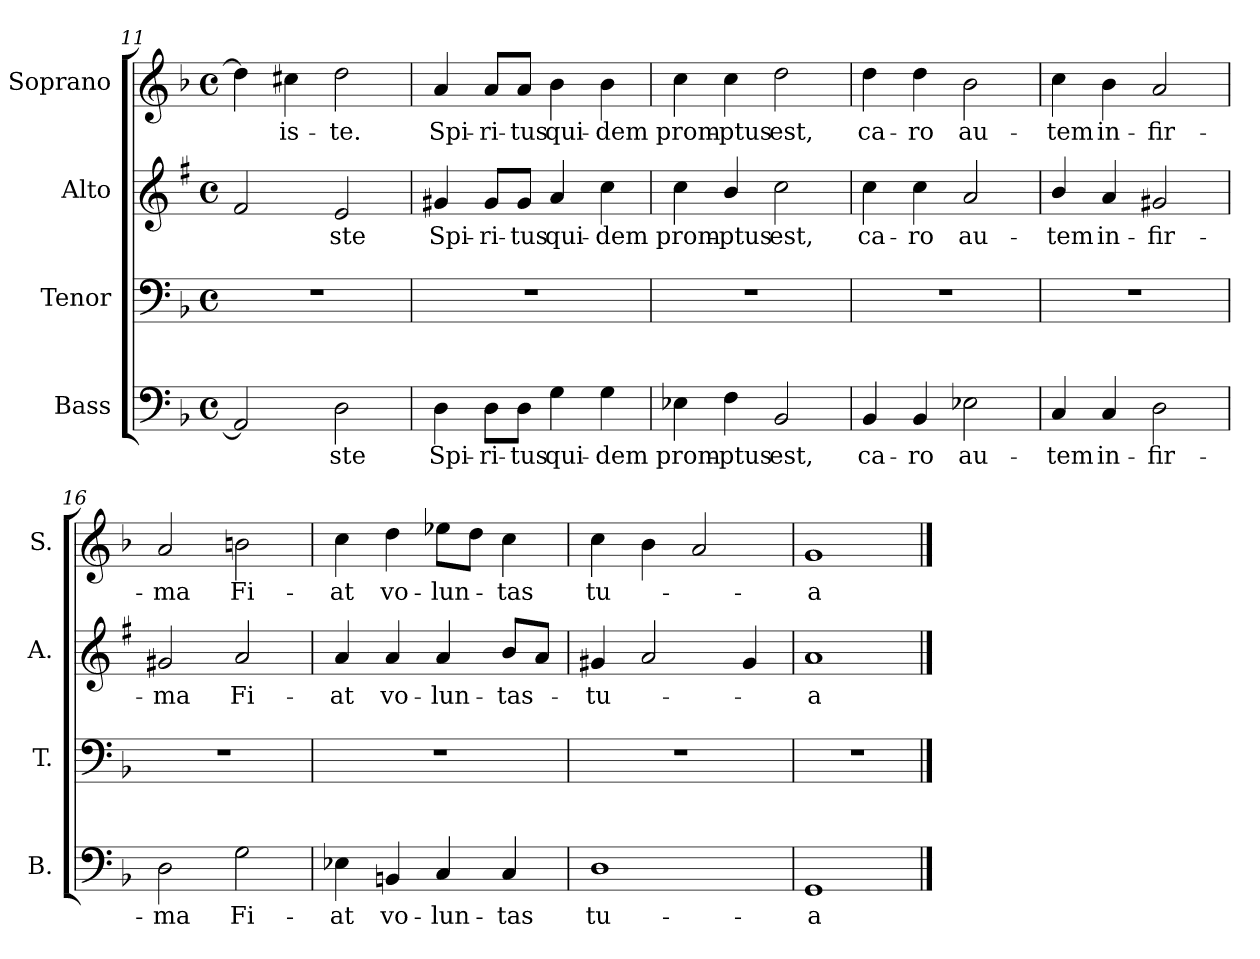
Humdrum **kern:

**kern	**text	**kern	**kern	**text	**kern	**text
*part4	*part4	*part3	*part2	*part2	*part1	*part1
*staff4	*staff4	*staff3	*staff2	*staff2	*staff1	*staff1
*I"Bass	*	*I"Tenor	*I"Alto	*	*I"Soprano	*
*I'B.	*	*I'T.	*I'A.	*	*I'S.	*
*clefF4	*	*clefF4	*clefG2	*	*clefG2	*
*	*	*	*ITrd1c2	*	*	*
*k[b-]	*	*k[b-]	*k[b-]	*	*k[b-]	*
*M4/4	*	*M4/4	*M4/4	*	*M4/4	*
*met(c)	*	*met(c)	*met(c)	*	*met(c)	*
=11	=11	=11	=11	=11	=11	=11
2AA/]	.	1r	2e/	.	4dd\]	.
!	!	!	!	!	!	!LO:LY:b
.	.	.	.	.	4cc#X\	-is-
!	!LO:LY:b	!	!	!LO:LY:b	!	!LO:LY:b
2D\	-ste	.	2d/	-ste	2dd\	-te.
!!LO:LB:g=z
=12	=12	=12	=12	=12	=12	=12
!	!LO:LY:b	!	!	!LO:LY:b	!	!LO:LY:b
4D\	Spi-	1r	4f#X/	Spi-	4a/	Spi-
!	!LO:LY:b	!	!	!LO:LY:b	!	!LO:LY:b
8D\L	-ri-	.	8f#/L	-ri-	8a/L	-ri-
!	!LO:LY:b	!	!	!LO:LY:b	!	!LO:LY:b
8D\J	-tus	.	8f#/J	-tus	8a/J	-tus
!	!LO:LY:b	!	!	!LO:LY:b	!	!LO:LY:b
4G\	qui-	.	4g/	qui-	4b-\	qui-
!	!LO:LY:b	!	!	!LO:LY:b	!	!LO:LY:b
4G\	-dem	.	4b-\	-dem	4b-\	-dem
=13	=13	=13	=13	=13	=13	=13
!	!LO:LY:b	!	!	!LO:LY:b	!	!LO:LY:b
4E-X\	prom-	1r	4b-\	prom-	4cc\	prom-
!	!LO:LY:b	!	!	!LO:LY:b	!	!LO:LY:b
4F\	-ptus	.	4a/	-ptus	4cc\	-ptus
!	!LO:LY:b	!	!	!LO:LY:b	!	!LO:LY:b
2BB-/	est,	.	2b-\	est,	2dd\	est,
=14	=14	=14	=14	=14	=14	=14
!	!LO:LY:b	!	!	!LO:LY:b	!	!LO:LY:b
4BB-/	ca-	1r	4b-\	ca-	4dd\	ca-
!	!LO:LY:b	!	!	!LO:LY:b	!	!LO:LY:b
4BB-/	-ro	.	4b-\	-ro	4dd\	-ro
!	!LO:LY:b	!	!	!LO:LY:b	!	!LO:LY:b
2E-X\	au-	.	2g/	au-	2b-\	au-
=15	=15	=15	=15	=15	=15	=15
!	!LO:LY:b	!	!	!LO:LY:b	!	!LO:LY:b
4C/	-tem	1r	4a/	-tem	4cc\	-tem
!	!LO:LY:b	!	!	!LO:LY:b	!	!LO:LY:b
4C/	in-	.	4g/	in-	4b-\	in-
!	!LO:LY:b	!	!	!LO:LY:b	!	!LO:LY:b
2D\	-fir-	.	2f#X/	-fir-	2a/	-fir-
=16	=16	=16	=16	=16	=16	=16
!	!LO:LY:b	!	!	!LO:LY:b	!	!LO:LY:b
2D\	-ma	1r	2f#X/	-ma	2a/	-ma
!	!LO:LY:b	!	!	!LO:LY:b	!	!LO:LY:b
2G\	Fi-	.	2g/	Fi-	2bn\	Fi-
!!LO:PB:g=z
=17	=17	=17	=17	=17	=17	=17
!	!LO:LY:b	!	!	!LO:LY:b	!	!LO:LY:b
4E-X\	-at	1r	4g/	at	4cc\	-at
!	!LO:LY:b	!	!	!LO:LY:b	!	!LO:LY:b
4BBn/	vo-	.	4g/	vo-	4dd\	vo-
!	!LO:LY:b	!	!	!LO:LY:b	!	!LO:LY:b
4C/	-lun-	.	4g/	-lun-	8ee-X\L	-lun-
.	.	.	.	.	8dd\J	.
!	!LO:LY:b	!	!	!LO:LY:b	!	!LO:LY:b
4C/	-tas	.	8a/L	-tas-	4cc\	-tas
.	.	.	8g/J	.	.	.
=18	=18	=18	=18	=18	=18	=18
!	!LO:LY:b	!	!	!LO:LY:b	!	!LO:LY:b
1D	tu-	1r	4f#X/	-tu-	4cc\	tu-
.	.	.	2g/	.	4b-\	.
.	.	.	.	.	2a/	.
.	.	.	4f#/	.	.	.
=19	=19	=19	=19	=19	=19	=19
!	!LO:LY:b	!	!	!LO:LY:b	!	!LO:LY:b
1GG	-a	1r	1g	-a	1g	-a
==	==	==	==	==	==	==
*-	*-	*-	*-	*-	*-	*-
